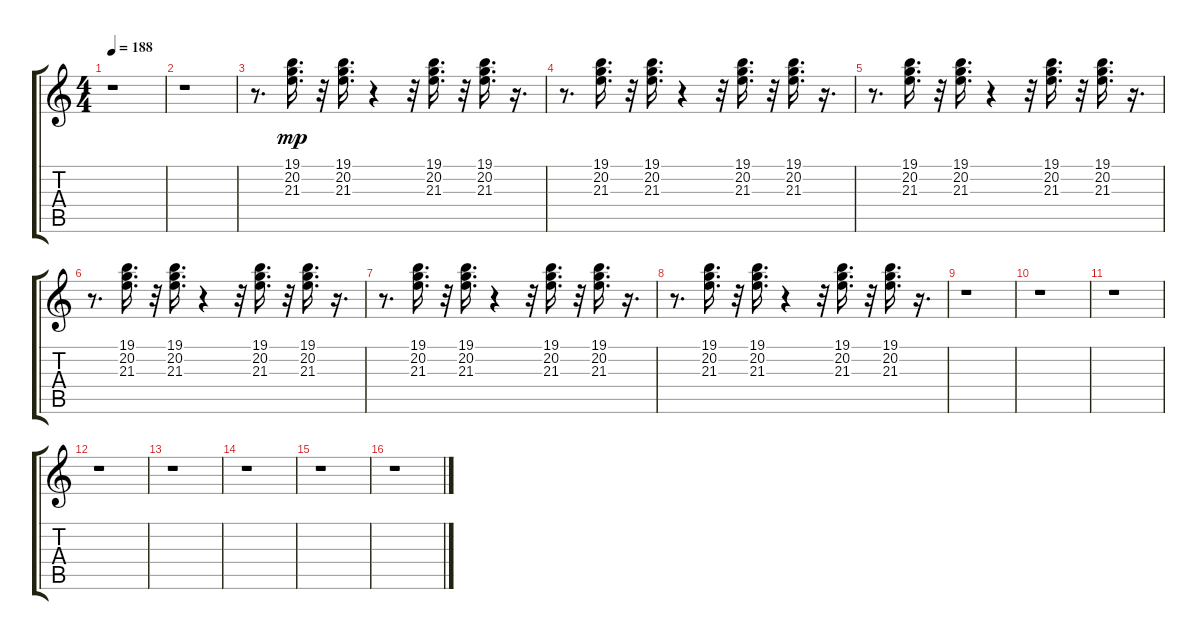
\track "" {instrument marimba}
\staff {score tabs}
\tuning (E4 B3 G3 D3 A2 E2) {hide}
\ts (4 4)
\tempo 188
\clef g2
\ks c
r.1{dy p} |
r.1 |
r.8{d} (19.1 20.2 21.3).16{d dy mp} r.32 (19.1 20.2 21.3).16{d} r.4 r.32 (19.1 20.2 21.3).16{d} r.32 (19.1 20.2 21.3).16{d} r.16{d} |
r.8{d} (19.1 20.2 21.3).16{d} r.32 (19.1 20.2 21.3).16{d} r.4 r.32 (19.1 20.2 21.3).16{d} r.32 (19.1 20.2 21.3).16{d} r.16{d} |
r.8{d} (19.1 20.2 21.3).16{d} r.32 (19.1 20.2 21.3).16{d} r.4 r.32 (19.1 20.2 21.3).16{d} r.32 (19.1 20.2 21.3).16{d} r.16{d} |
r.8{d} (19.1 20.2 21.3).16{d} r.32 (19.1 20.2 21.3).16{d} r.4 r.32 (19.1 20.2 21.3).16{d} r.32 (19.1 20.2 21.3).16{d} r.16{d} |
r.8{d} (19.1 20.2 21.3).16{d} r.32 (19.1 20.2 21.3).16{d} r.4 r.32 (19.1 20.2 21.3).16{d} r.32 (19.1 20.2 21.3).16{d} r.16{d} |
r.8{d} (19.1 20.2 21.3).16{d} r.32 (19.1 20.2 21.3).16{d} r.4 r.32 (19.1 20.2 21.3).16{d} r.32 (19.1 20.2 21.3).16{d} r.16{d} |
r.1 |
r.1 |
r.1 |
r.1 |
r.1 |
r.1 |
r.1 |
r.1
